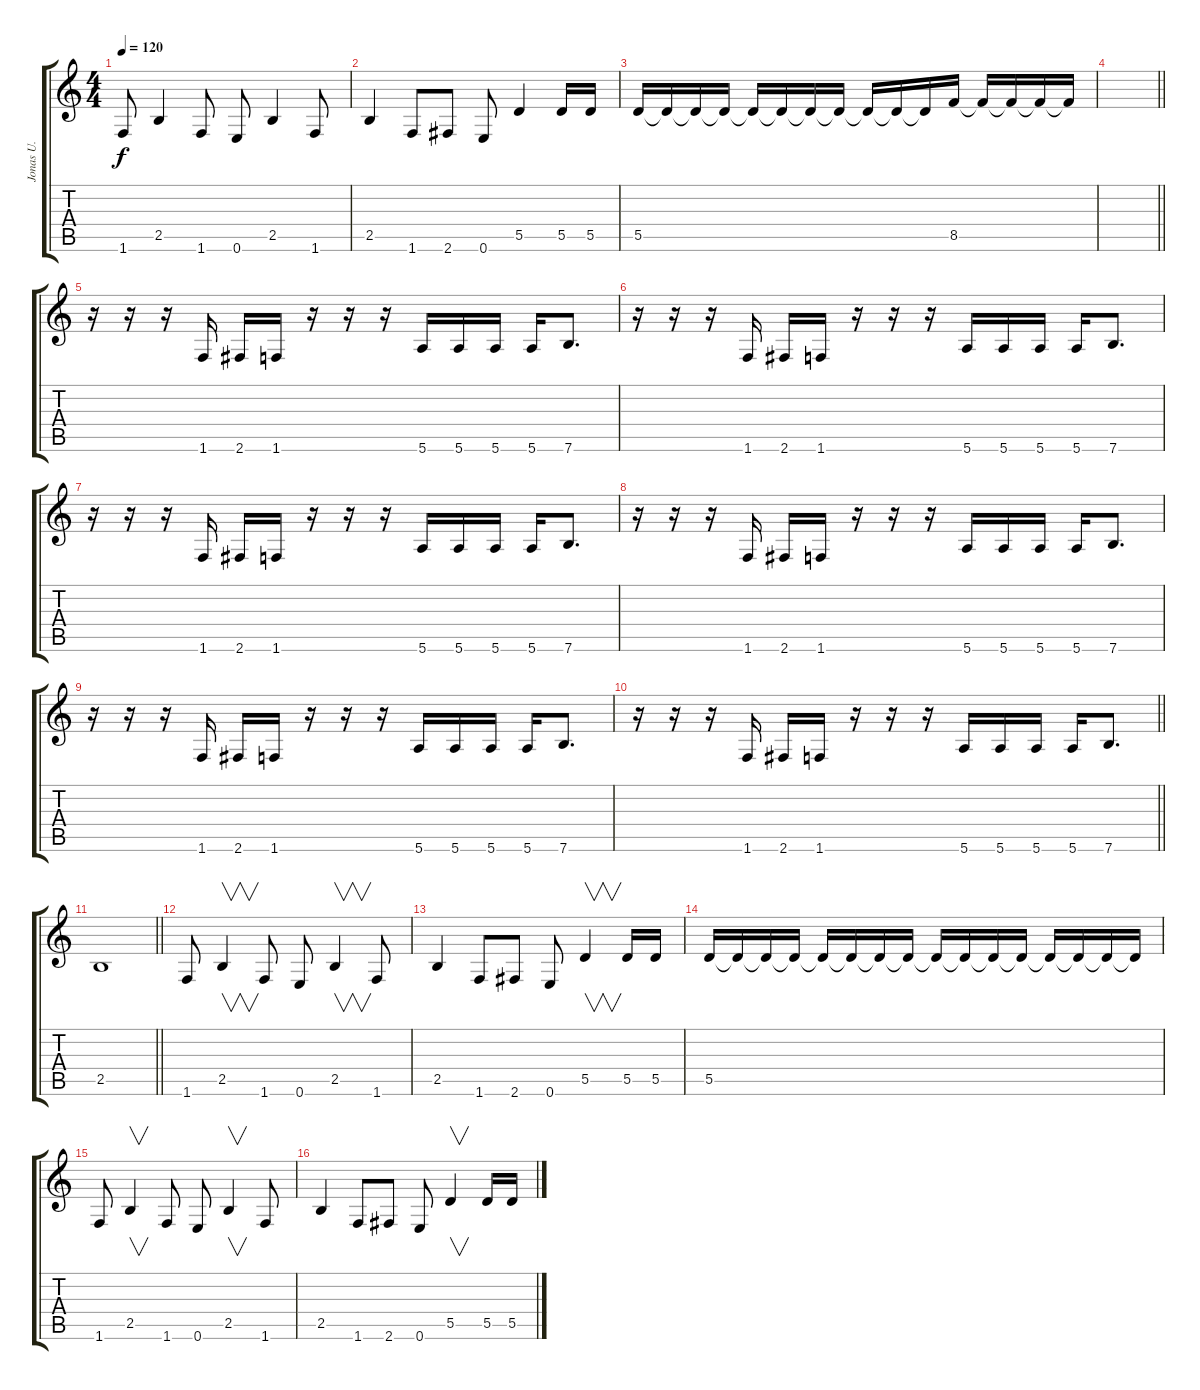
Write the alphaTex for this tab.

\track ("Jonas U." "Jonas U.") {instrument distortionguitar}
\staff {score tabs}
\tuning (E4 B3 G3 D3 A2 E2) {hide}
\ts (4 4)
\tempo 120
\clef g2
\ks c
1.6.8{dy f} 2.5.4 1.6.8 0.6.8 2.5.4 1.6.8 |
2.5.4 1.6.8 2.6.8 0.6.8 5.5.4 5.5.16 5.5.16 |
5.5.16 5.5{t}.16 5.5{t}.16 5.5{t}.16 5.5{t}.16 5.5{t}.16 5.5{t}.16 5.5{t}.16 5.5{t}.16 5.5{t}.16 5.5{t}.16 8.5.16 8.5{t}.16 8.5{t}.16 8.5{t}.16 8.5{t}.16 |
\barLineRight lightlight
|
r.16 r.16 r.16 1.6.16 2.6.16 1.6.16 r.16 r.16 r.16 5.6.16 5.6.16 5.6.16 5.6.16 7.6.8{d} |
r.16 r.16 r.16 1.6.16 2.6.16 1.6.16 r.16 r.16 r.16 5.6.16 5.6.16 5.6.16 5.6.16 7.6.8{d} |
r.16 r.16 r.16 1.6.16 2.6.16 1.6.16 r.16 r.16 r.16 5.6.16 5.6.16 5.6.16 5.6.16 7.6.8{d} |
r.16 r.16 r.16 1.6.16 2.6.16 1.6.16 r.16 r.16 r.16 5.6.16 5.6.16 5.6.16 5.6.16 7.6.8{d} |
r.16 r.16 r.16 1.6.16 2.6.16 1.6.16 r.16 r.16 r.16 5.6.16 5.6.16 5.6.16 5.6.16 7.6.8{d} |
\barLineRight lightlight
r.16 r.16 r.16 1.6.16 2.6.16 1.6.16 r.16 r.16 r.16 5.6.16 5.6.16 5.6.16 5.6.16 7.6.8{d} |
\barLineRight lightlight
2.5.1 |
1.6.8 2.5.4{v} 1.6.8 0.6.8 2.5.4{v} 1.6.8 |
2.5.4 1.6.8 2.6.8 0.6.8 5.5.4{v} 5.5.16 5.5.16 |
5.5.16 5.5{t}.16 5.5{t}.16 5.5{t}.16 5.5{t}.16 5.5{t}.16 5.5{t}.16 5.5{t}.16 5.5{t}.16 5.5{t}.16 5.5{t}.16 5.5{t}.16 5.5{t}.16 5.5{t}.16 5.5{t}.16 5.5{t}.16 |
1.6.8 2.5.4{v} 1.6.8 0.6.8 2.5.4{v} 1.6.8 |
2.5.4 1.6.8 2.6.8 0.6.8 5.5.4{v} 5.5.16 5.5.16
